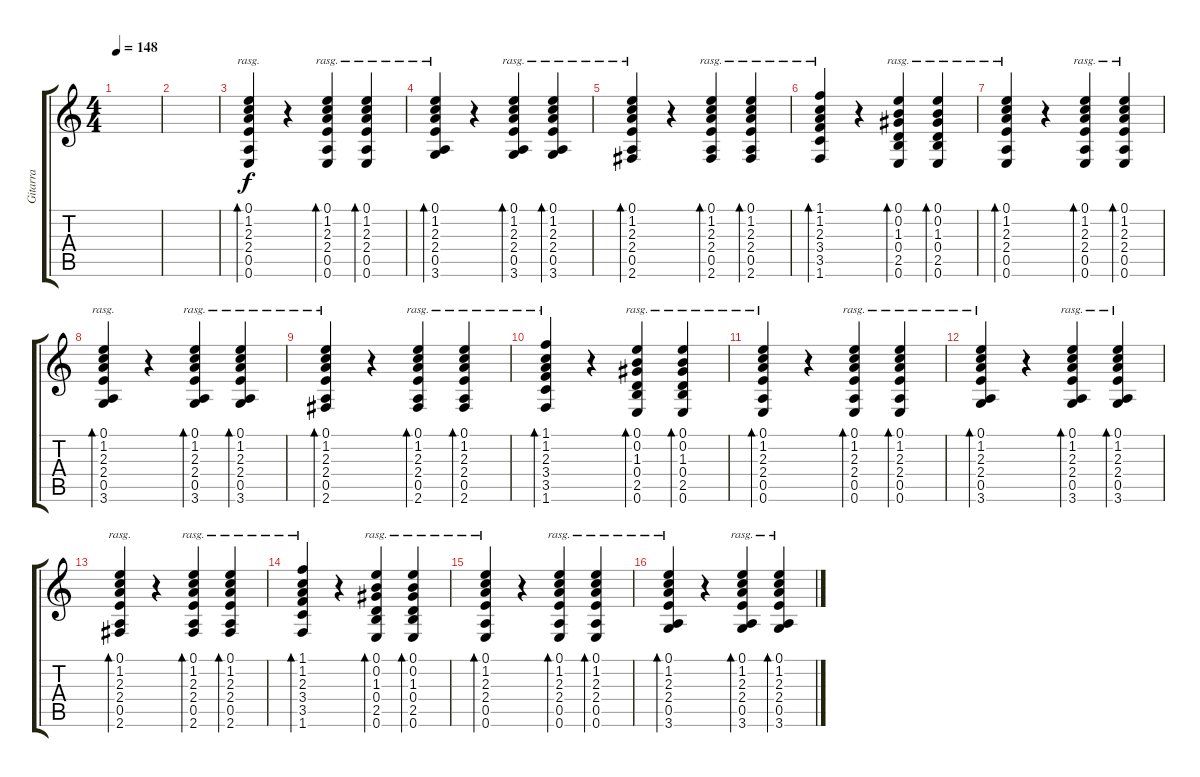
\track ("Gitarra" "Gitarra") {instrument electricguitarclean}
\staff {score tabs}
\tuning (E4 B3 G3 D3 A2 E2) {hide}
\ts (4 4)
\tempo 148
\clef g2
\ks c
|
|
(0.1 1.2 2.3 2.4 0.5 0.6).4{bd 60 rasg ii} r.4 (0.1 1.2 2.3 2.4 0.5 0.6).4{bd 60 rasg ii} (0.1 1.2 2.3 2.4 0.5 0.6).4{bd 60 rasg ii} |
(0.1 1.2 2.3 2.4 0.5 3.6).4{bd 60 rasg ii} r.4 (0.1 1.2 2.3 2.4 0.5 3.6).4{bd 60 rasg ii} (0.1 1.2 2.3 2.4 0.5 3.6).4{bd 60 rasg ii} |
(0.1 1.2 2.3 2.4 0.5 2.6).4{bd 60 rasg ii} r.4 (0.1 1.2 2.3 2.4 0.5 2.6).4{bd 60 rasg ii} (0.1 1.2 2.3 2.4 0.5 2.6).4{bd 60 rasg ii} |
(1.1 1.2 2.3 3.4 3.5 1.6).4{bd 60 rasg ii} r.4 (0.1 0.2 1.3 0.4 2.5 0.6).4{bd 60 rasg ii} (0.1 0.2 1.3 0.4 2.5 0.6).4{bd 60 rasg ii} |
(0.1 1.2 2.3 2.4 0.5 0.6).4{bd 60 rasg ii} r.4 (0.1 1.2 2.3 2.4 0.5 0.6).4{bd 60 rasg ii} (0.1 1.2 2.3 2.4 0.5 0.6).4{bd 60 rasg ii} |
(0.1 1.2 2.3 2.4 0.5 3.6).4{bd 60 rasg ii} r.4 (0.1 1.2 2.3 2.4 0.5 3.6).4{bd 60 rasg ii} (0.1 1.2 2.3 2.4 0.5 3.6).4{bd 60 rasg ii} |
(0.1 1.2 2.3 2.4 0.5 2.6).4{bd 60 rasg ii} r.4 (0.1 1.2 2.3 2.4 0.5 2.6).4{bd 60 rasg ii} (0.1 1.2 2.3 2.4 0.5 2.6).4{bd 60 rasg ii} |
(1.1 1.2 2.3 3.4 3.5 1.6).4{bd 60 rasg ii} r.4 (0.1 0.2 1.3 0.4 2.5 0.6).4{bd 60 rasg ii} (0.1 0.2 1.3 0.4 2.5 0.6).4{bd 60 rasg ii} |
(0.1 1.2 2.3 2.4 0.5 0.6).4{bd 60 rasg ii} r.4 (0.1 1.2 2.3 2.4 0.5 0.6).4{bd 60 rasg ii} (0.1 1.2 2.3 2.4 0.5 0.6).4{bd 60 rasg ii} |
(0.1 1.2 2.3 2.4 0.5 3.6).4{bd 60 rasg ii} r.4 (0.1 1.2 2.3 2.4 0.5 3.6).4{bd 60 rasg ii} (0.1 1.2 2.3 2.4 0.5 3.6).4{bd 60 rasg ii} |
(0.1 1.2 2.3 2.4 0.5 2.6).4{bd 60 rasg ii} r.4 (0.1 1.2 2.3 2.4 0.5 2.6).4{bd 60 rasg ii} (0.1 1.2 2.3 2.4 0.5 2.6).4{bd 60 rasg ii} |
(1.1 1.2 2.3 3.4 3.5 1.6).4{bd 60 rasg ii} r.4 (0.1 0.2 1.3 0.4 2.5 0.6).4{bd 60 rasg ii} (0.1 0.2 1.3 0.4 2.5 0.6).4{bd 60 rasg ii} |
(0.1 1.2 2.3 2.4 0.5 0.6).4{bd 60 rasg ii} r.4 (0.1 1.2 2.3 2.4 0.5 0.6).4{bd 60 rasg ii} (0.1 1.2 2.3 2.4 0.5 0.6).4{bd 60 rasg ii} |
(0.1 1.2 2.3 2.4 0.5 3.6).4{bd 60 rasg ii} r.4 (0.1 1.2 2.3 2.4 0.5 3.6).4{bd 60 rasg ii} (0.1 1.2 2.3 2.4 0.5 3.6).4{bd 60 rasg ii}
